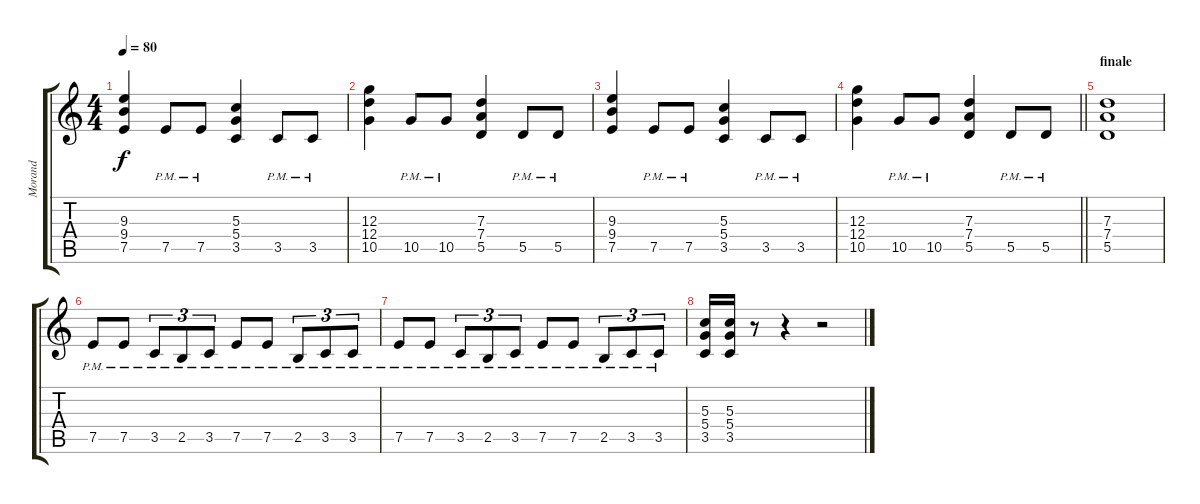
\track ("Morand" "Morand") {instrument distortionguitar}
\staff {score tabs}
\tuning (E4 B3 G3 D3 A2 E2) {hide}
\ts (4 4)
\tempo 80
\clef g2
\ks c
(9.3 9.4 7.5).4{dy f} 7.5{pm}.8 7.5{pm}.8 (5.3 5.4 3.5).4 3.5{pm}.8 3.5{pm}.8 |
(12.3 12.4 10.5).4 10.5{pm}.8 10.5{pm}.8 (7.3 7.4 5.5).4 5.5{pm}.8 5.5{pm}.8 |
(9.3 9.4 7.5).4 7.5{pm}.8 7.5{pm}.8 (5.3 5.4 3.5).4 3.5{pm}.8 3.5{pm}.8 |
\barLineRight lightlight
(12.3 12.4 10.5).4 10.5{pm}.8 10.5{pm}.8 (7.3 7.4 5.5).4 5.5{pm}.8 5.5{pm}.8 |
\section ("" "finale")
(7.3 7.4 5.5).1 |
7.5{pm}.8 7.5{pm}.8 3.5{pm}.8{tu (3 2)} 2.5{pm}.8{tu (3 2)} 3.5{pm}.8{tu (3 2)} 7.5{pm}.8 7.5{pm}.8 2.5{pm}.8{tu (3 2)} 3.5{pm}.8{tu (3 2)} 3.5{pm}.8{tu (3 2)} |
7.5{pm}.8 7.5{pm}.8 3.5{pm}.8{tu (3 2)} 2.5{pm}.8{tu (3 2)} 3.5{pm}.8{tu (3 2)} 7.5{pm}.8 7.5{pm}.8 2.5{pm}.8{tu (3 2)} 3.5{pm}.8{tu (3 2)} 3.5{pm}.8{tu (3 2)} |
(5.3 5.4 3.5).16 (5.3 5.4 3.5).16 r.8 r.4 r.2
